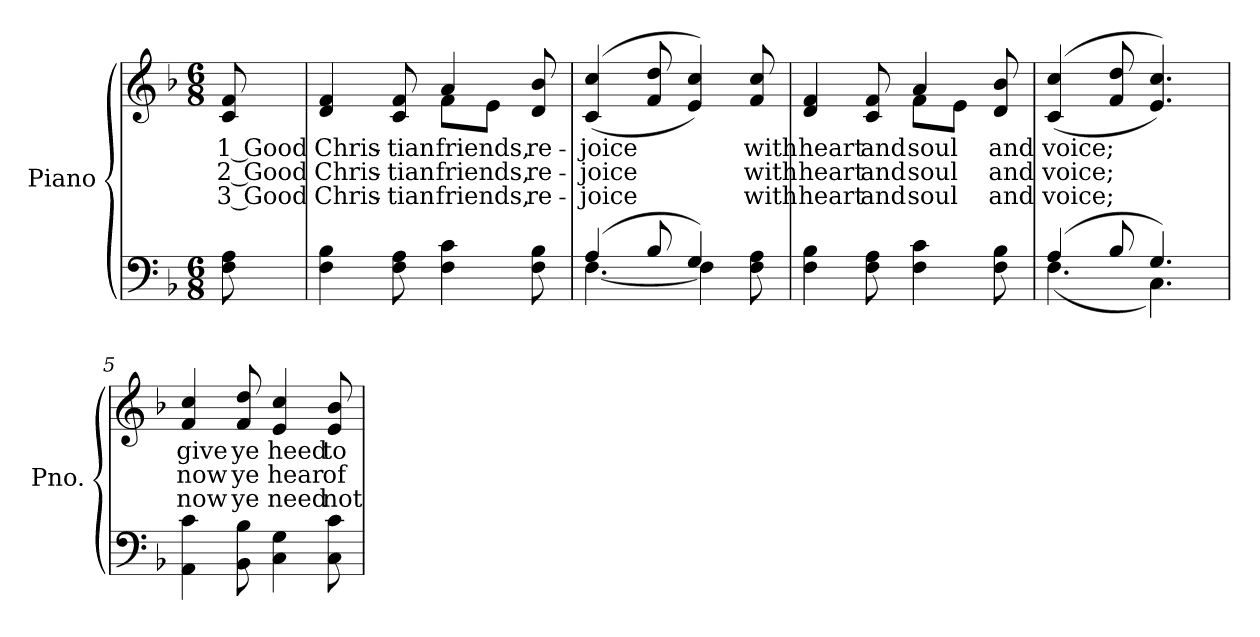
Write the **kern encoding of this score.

**kern	**kern	**text	**text	**text
*part2	*part1	*part1	*part1	*part1
*staff2	*staff1	*staff1	*staff1	*staff1
*I"Piano	*I"Piano	*	*	*
*I'Pno.	*I'Pno.	*	*	*
!!LO:PB:g=z
*clefF4	*clefG2	*	*	*
*k[b-]	*k[b-]	*	*	*
*F:	*F:	*	*	*
*M6/8	*M6/8	*	*	*
=	=	=	=	=
!	!	!LO:LY:b:color=#000000	!LO:LY:b:color=#000000	!LO:LY:b:color=#000000
8Fi\ 8Ai	8ci/ 8fi	1 Good	2 Good	3 Good
=1	=1	=1	=1	=1
!	!	!LO:LY:b:color=#000000	!LO:LY:b:color=#000000	!LO:LY:b:color=#000000
*	*^	*	*	*
4Fi\ 4B-i	4di/ 4fi	4.ryy	Chris-	Chris-	Chris-
!	!	!	!LO:LY:b:color=#000000	!LO:LY:b:color=#000000	!LO:LY:b:color=#000000
8Fi\ 8Ai	8ci/ 8fi	.	-tian	-tian	-tian
!	!	!	!LO:LY:b:color=#000000	!LO:LY:b:color=#000000	!LO:LY:b:color=#000000
4Fi\ 4ci	4ai/	8fi\L	friends,	friends,	friends,
.	.	8ei\J	.	.	.
!	!	!	!LO:LY:b:color=#000000	!LO:LY:b:color=#000000	!LO:LY:b:color=#000000
8Fi\ 8B-i	8di/ 8b-i	8ryy	re-	re-	re-
*	*v	*v	*	*	*
=2	=2	=2	=2	=2
*^	*	*	*	*
*	*	*^	*	*	*
!	!	!	!	!LO:LY:b:color=#000000	!LO:LY:b:color=#000000	!LO:LY:b:color=#000000
*	*	*v	*v	*	*	*
(4Ai/	[4.Fi\	((4ci/ 4cci	-joice	-joice	-joice
8B-i/	.	8fi/ 8ddi	.	.	.
4Gi/)	4Fi\]	4ei/ 4cci))	.	.	.
!	!	!	!LO:LY:b:color=#000000	!LO:LY:b:color=#000000	!LO:LY:b:color=#000000
8Fi\ 8Ai	8ryy	8fi/ 8cci	with	with	with
*v	*v	*	*	*	*
=3	=3	=3	=3	=3
*^	*	*	*	*
!	!	!	!LO:LY:b:color=#000000	!LO:LY:b:color=#000000	!LO:LY:b:color=#000000
*v	*v	*^	*	*	*
4Fi\ 4B-i	4di/ 4fi	4.ryy	heart	heart	heart
!	!	!	!LO:LY:b:color=#000000	!LO:LY:b:color=#000000	!LO:LY:b:color=#000000
8Fi\ 8Ai	8ci/ 8fi	.	and	and	and
!	!	!	!LO:LY:b:color=#000000	!LO:LY:b:color=#000000	!LO:LY:b:color=#000000
4Fi\ 4ci	4ai/	8fi\L	soul	soul	soul
.	.	8ei\J	.	.	.
!	!	!	!LO:LY:b:color=#000000	!LO:LY:b:color=#000000	!LO:LY:b:color=#000000
8Fi\ 8B-i	8di/ 8b-i	8ryy	and	and	and
*	*v	*v	*	*	*
!!LO:LB:g=z
=4	=4	=4	=4	=4
*^	*	*	*	*
*	*	*^	*	*	*
!	!	!	!	!LO:LY:b:color=#000000	!LO:LY:b:color=#000000	!LO:LY:b:color=#000000
*	*	*v	*v	*	*	*
(4Ai/	(4.Fi\	((4ci/ 4cci	voice;	voice;	voice;
8B-i/	.	8fi/ 8ddi	.	.	.
4.Gi/)	4.Ci\)	4.ei/ 4.cci))	.	.	.
*v	*v	*	*	*	*
=5	=5	=5	=5	=5
*^	*	*	*	*
!	!	!	!LO:LY:b:color=#000000	!LO:LY:b:color=#000000	!LO:LY:b:color=#000000
*v	*v	*	*	*	*
4AAi\ 4ci	4fi/ 4cci	give	now	now
!	!	!LO:LY:b:color=#000000	!LO:LY:b:color=#000000	!LO:LY:b:color=#000000
8BB-i\ 8B-i	8fi/ 8ddi	ye	ye	ye
!	!	!LO:LY:b:color=#000000	!LO:LY:b:color=#000000	!LO:LY:b:color=#000000
4Ci\ 4Gi	4ei/ 4cci	heed	hear	need
!	!	!LO:LY:b:color=#000000	!LO:LY:b:color=#000000	!LO:LY:b:color=#000000
8Ci\ 8ci	8ei/ 8b-i	to	of	not
=	=	=	=	=
*-	*-	*-	*-	*-
